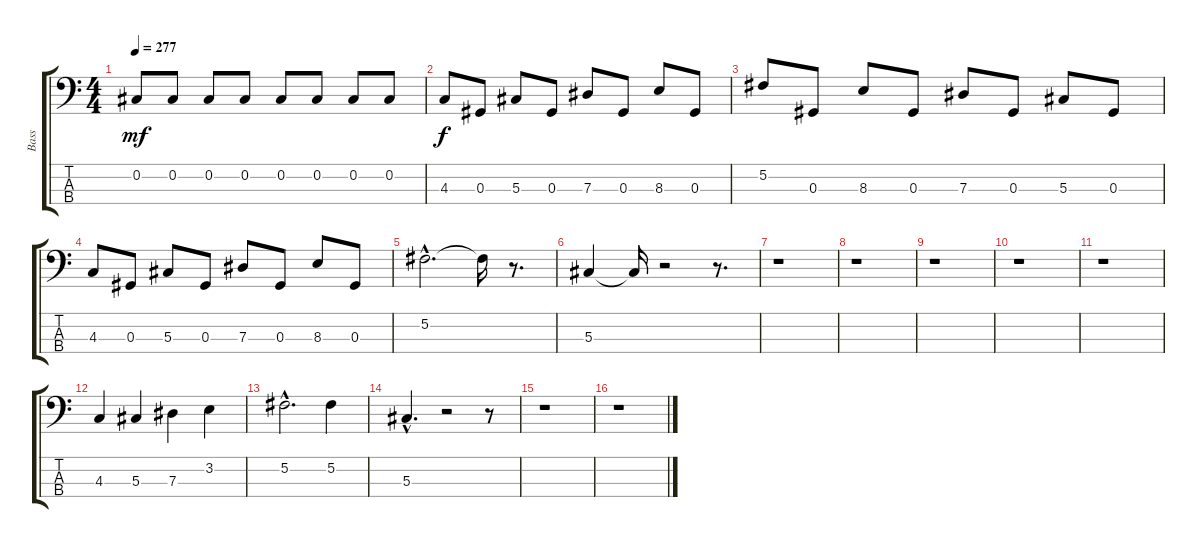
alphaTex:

\track ("Bass" "Bass") {instrument electricbassfinger}
\staff {score tabs}
\tuning (Gb2 Db2 Ab1 Eb1) {hide}
\ts (4 4)
\tempo 277
\clef f4
\ks c
0.2.8{dy mf} 0.2.8 0.2.8 0.2.8 0.2.8 0.2.8 0.2.8 0.2.8 |
4.3.8{dy f} 0.3.8 5.3.8 0.3.8 7.3.8 0.3.8 8.3.8 0.3.8 |
5.2.8 0.3.8 8.3.8 0.3.8 7.3.8 0.3.8 5.3.8 0.3.8 |
4.3.8 0.3.8 5.3.8 0.3.8 7.3.8 0.3.8 8.3.8 0.3.8 |
5.2{hac}.2{d} 5.2{t}.16 r.8{d} |
5.3.4 5.3{t}.16 r.2 r.8{d} |
r.1 |
r.1 |
r.1 |
r.1 |
r.1 |
4.3.4 5.3.4 7.3.4 3.2.4 |
5.2{hac}.2{d} 5.2.4 |
5.3{hac}.4{d} r.2 r.8 |
r.1 |
r.1
